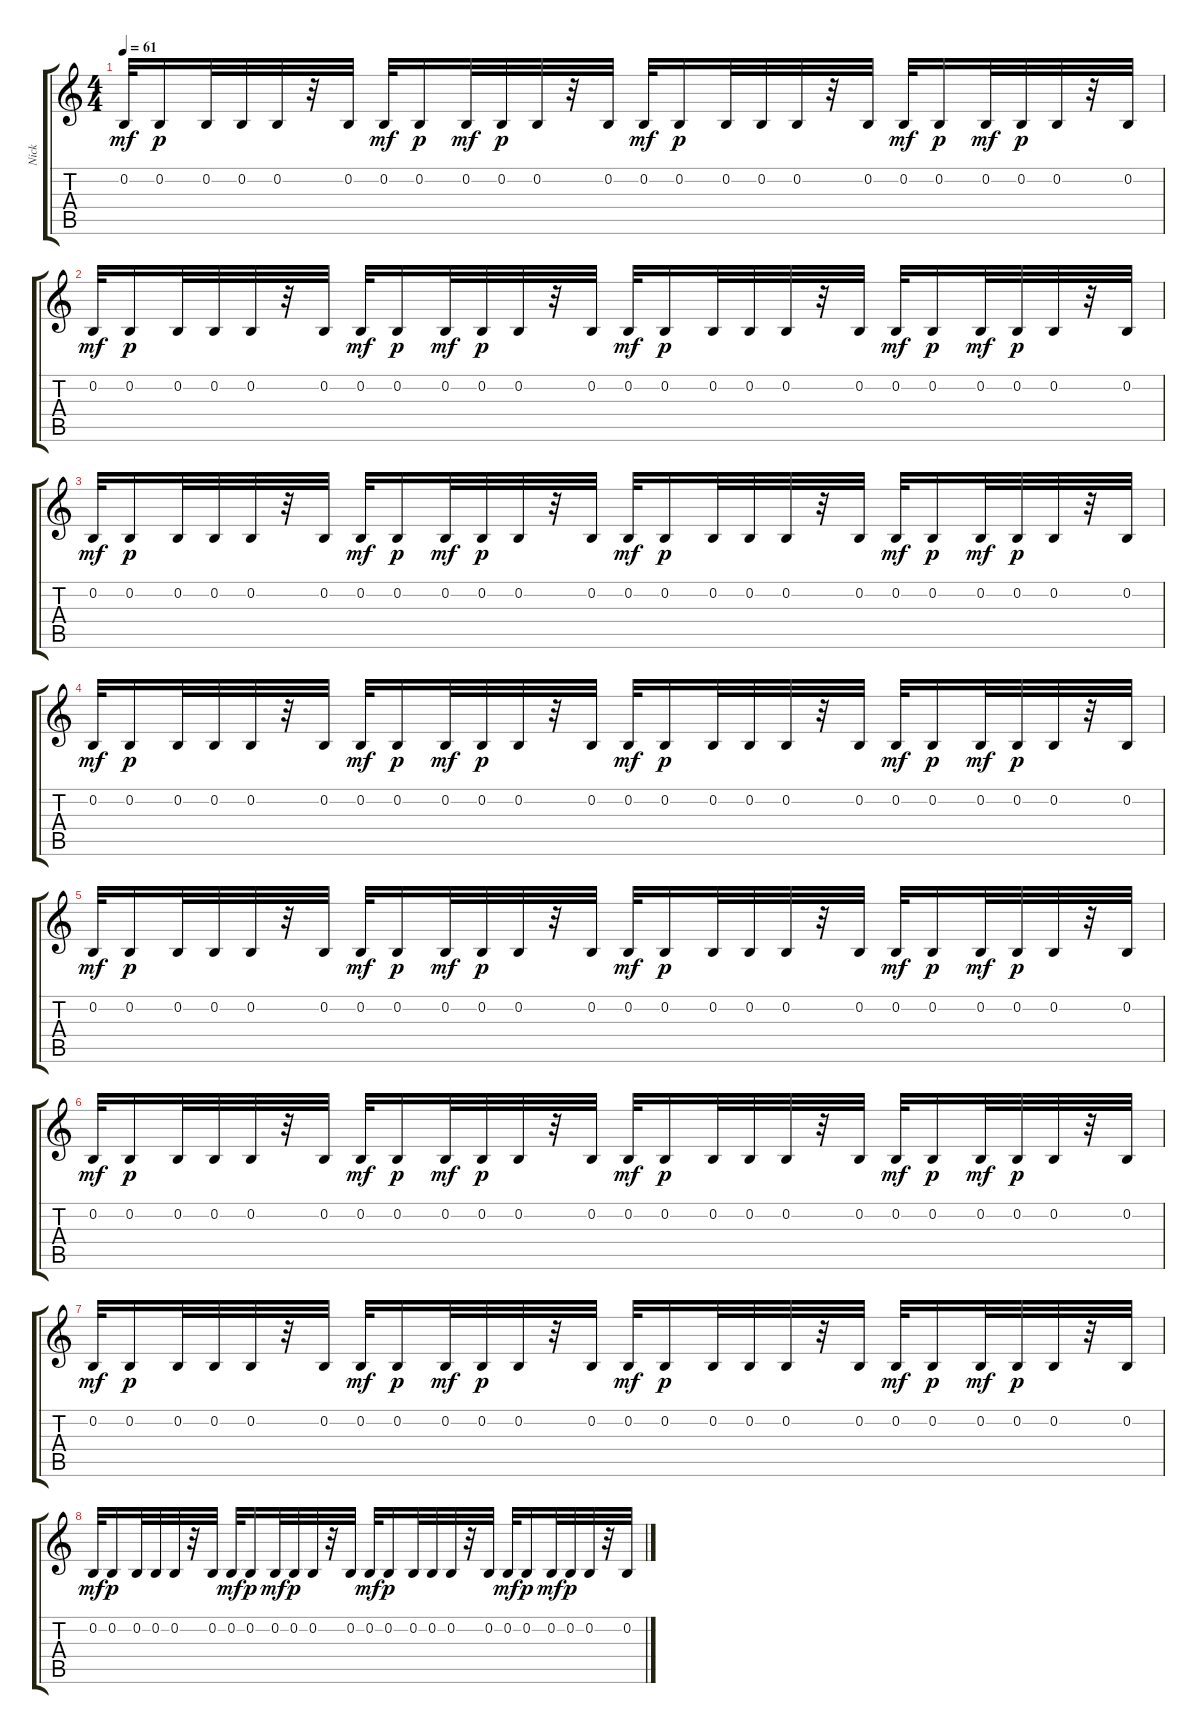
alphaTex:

\track ("Nick" "Nick") {instrument acousticgrandpiano}
\staff {score tabs}
\tuning (E4 B3 G3 D3 A2 E2) {hide}
\ts (4 4)
\tempo 61
\clef g2
\ks c
0.2.32{dy mf volume 0 instrument acousticgrandpiano} 0.2.16{dy p volume 0} 0.2.32 0.2.32 0.2.32{volume 0} r.32 0.2.32 0.2.32{dy mf volume 0} 0.2.16{dy p} 0.2.32{dy mf} 0.2.32{dy p volume 1} 0.2.32 r.32 0.2.32 0.2.32{dy mf volume 1} 0.2.16{dy p} 0.2.32 0.2.32{volume 1} 0.2.32 r.32 0.2.32 0.2.32{dy mf volume 1} 0.2.16{dy p} 0.2.32{dy mf} 0.2.32{dy p volume 1} 0.2.32 r.32 0.2.32 |
0.2.32{dy mf volume 1} 0.2.16{dy p} 0.2.32 0.2.32{volume 1} 0.2.32 r.32 0.2.32 0.2.32{dy mf volume 2} 0.2.16{dy p} 0.2.32{dy mf volume 2} 0.2.32{dy p} 0.2.32 r.32 0.2.32{volume 2} 0.2.32{dy mf} 0.2.16{dy p} 0.2.32{volume 2} 0.2.32 0.2.32 r.32 0.2.32{volume 2} 0.2.32{dy mf} 0.2.16{dy p} 0.2.32{dy mf volume 2} 0.2.32{dy p} 0.2.32 r.32 0.2.32{volume 2} |
0.2.32{dy mf} 0.2.16{dy p} 0.2.32{volume 2} 0.2.32 0.2.32 r.32 0.2.32{volume 2} 0.2.32{dy mf} 0.2.16{dy p} 0.2.32{dy mf volume 3} 0.2.32{dy p} 0.2.32{volume 3} r.32 0.2.32 0.2.32{dy mf} 0.2.16{dy p volume 3} 0.2.32 0.2.32 0.2.32{volume 3} r.32 0.2.32 0.2.32{dy mf} 0.2.16{dy p volume 3} 0.2.32{dy mf} 0.2.32{dy p} 0.2.32{volume 3} r.32 0.2.32 |
0.2.32{dy mf} 0.2.16{dy p volume 3} 0.2.32 0.2.32 0.2.32{volume 4} r.32 0.2.32 0.2.32{dy mf} 0.2.16{dy p volume 4} 0.2.32{dy mf} 0.2.32{dy p} 0.2.32{volume 4} r.32 0.2.32 0.2.32{dy mf volume 4} 0.2.16{dy p} 0.2.32 0.2.32{volume 4} 0.2.32 r.32 0.2.32 0.2.32{dy mf volume 4} 0.2.16{dy p} 0.2.32{dy mf} 0.2.32{dy p volume 4} 0.2.32 r.32 0.2.32 |
0.2.32{dy mf volume 4} 0.2.16{dy p} 0.2.32 0.2.32{volume 4} 0.2.32 r.32 0.2.32 0.2.32{dy mf volume 5} 0.2.16{dy p} 0.2.32{dy mf} 0.2.32{dy p volume 5} 0.2.32 r.32 0.2.32 0.2.32{dy mf volume 5} 0.2.16{dy p} 0.2.32 0.2.32{volume 5} 0.2.32 r.32 0.2.32{volume 5} 0.2.32{dy mf} 0.2.16{dy p} 0.2.32{dy mf volume 5} 0.2.32{dy p} 0.2.32 r.32 0.2.32{volume 5} |
0.2.32{dy mf} 0.2.16{dy p} 0.2.32{volume 6} 0.2.32 0.2.32 r.32 0.2.32{volume 6} 0.2.32{dy mf} 0.2.16{dy p} 0.2.32{dy mf volume 6} 0.2.32{dy p} 0.2.32 r.32 0.2.32{volume 6} 0.2.32{dy mf} 0.2.16{dy p} 0.2.32{volume 6} 0.2.32 0.2.32 r.32 0.2.32{volume 6} 0.2.32{dy mf} 0.2.16{dy p volume 6} 0.2.32{dy mf} 0.2.32{dy p} 0.2.32{volume 6} r.32 0.2.32 |
0.2.32{dy mf} 0.2.16{dy p volume 6} 0.2.32 0.2.32 0.2.32{volume 7} r.32 0.2.32 0.2.32{dy mf} 0.2.16{dy p volume 7} 0.2.32{dy mf} 0.2.32{dy p} 0.2.32{volume 7} r.32 0.2.32 0.2.32{dy mf} 0.2.16{dy p volume 7} 0.2.32 0.2.32 0.2.32{volume 7} r.32 0.2.32 0.2.32{dy mf} 0.2.16{dy p volume 7} 0.2.32{dy mf} 0.2.32{dy p volume 7} 0.2.32 r.32 0.2.32 |
0.2.32{dy mf volume 8} 0.2.16{dy p} 0.2.32 0.2.32{volume 8} 0.2.32 r.32 0.2.32 0.2.32{dy mf volume 8} 0.2.16{dy p} 0.2.32{dy mf} 0.2.32{dy p volume 8} 0.2.32 r.32 0.2.32 0.2.32{dy mf volume 8} 0.2.16{dy p} 0.2.32 0.2.32{volume 8} 0.2.32 r.32 0.2.32 0.2.32{dy mf volume 8} 0.2.16{dy p} 0.2.32{dy mf} 0.2.32{dy p volume 8} 0.2.32 r.32 0.2.32{volume 8}
